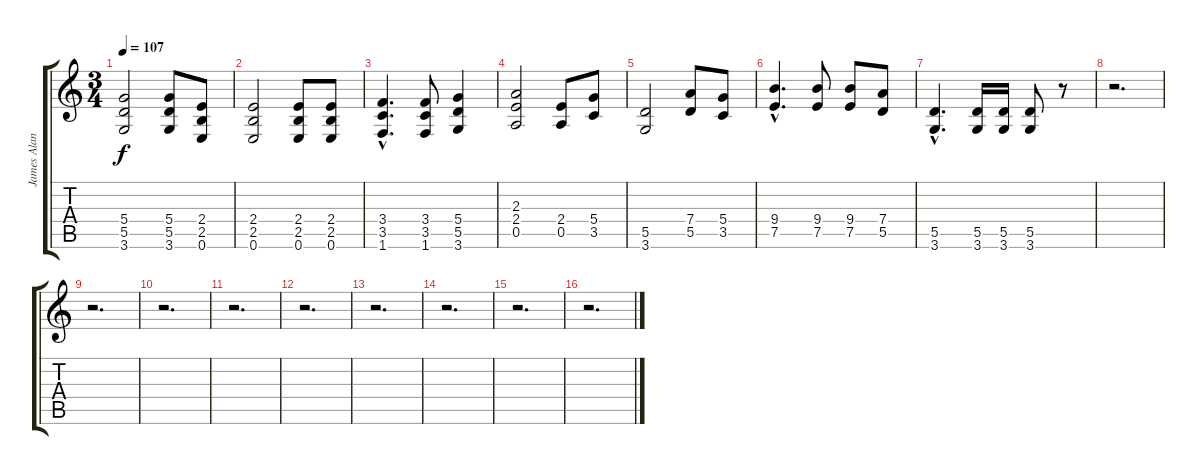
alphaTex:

\track ("James Alan Hetfield" "James Alan") {instrument distortionguitar}
\staff {score tabs}
\tuning (E4 B3 G3 D3 A2 E2) {hide}
\ts (3 4)
\tempo 107
\clef g2
\ks c
(5.4 5.5 3.6).2{dy f} (5.4 5.5 3.6).8 (2.4 2.5 0.6).8 |
(2.4 2.5 0.6).2 (2.4 2.5 0.6).8 (2.4 2.5 0.6).8 |
(3.4{hac} 3.5{hac} 1.6{hac}).4{d} (3.4 3.5 1.6).8 (5.4 5.5 3.6).4 |
(2.3 2.4 0.5).2 (2.4 0.5).8 (5.4 3.5).8 |
(5.5 3.6).2 (7.4 5.5).8 (5.4 3.5).8 |
(9.4{hac} 7.5{hac}).4{d} (9.4 7.5).8 (9.4 7.5).8 (7.4 5.5).8 |
(5.5{hac} 3.6{hac}).4{d} (5.5 3.6).16 (5.5 3.6).16 (5.5 3.6).8 r.8 |
r.2{d} |
r.2{d} |
r.2{d} |
r.2{d} |
r.2{d} |
r.2{d} |
r.2{d} |
r.2{d} |
r.2{d}
